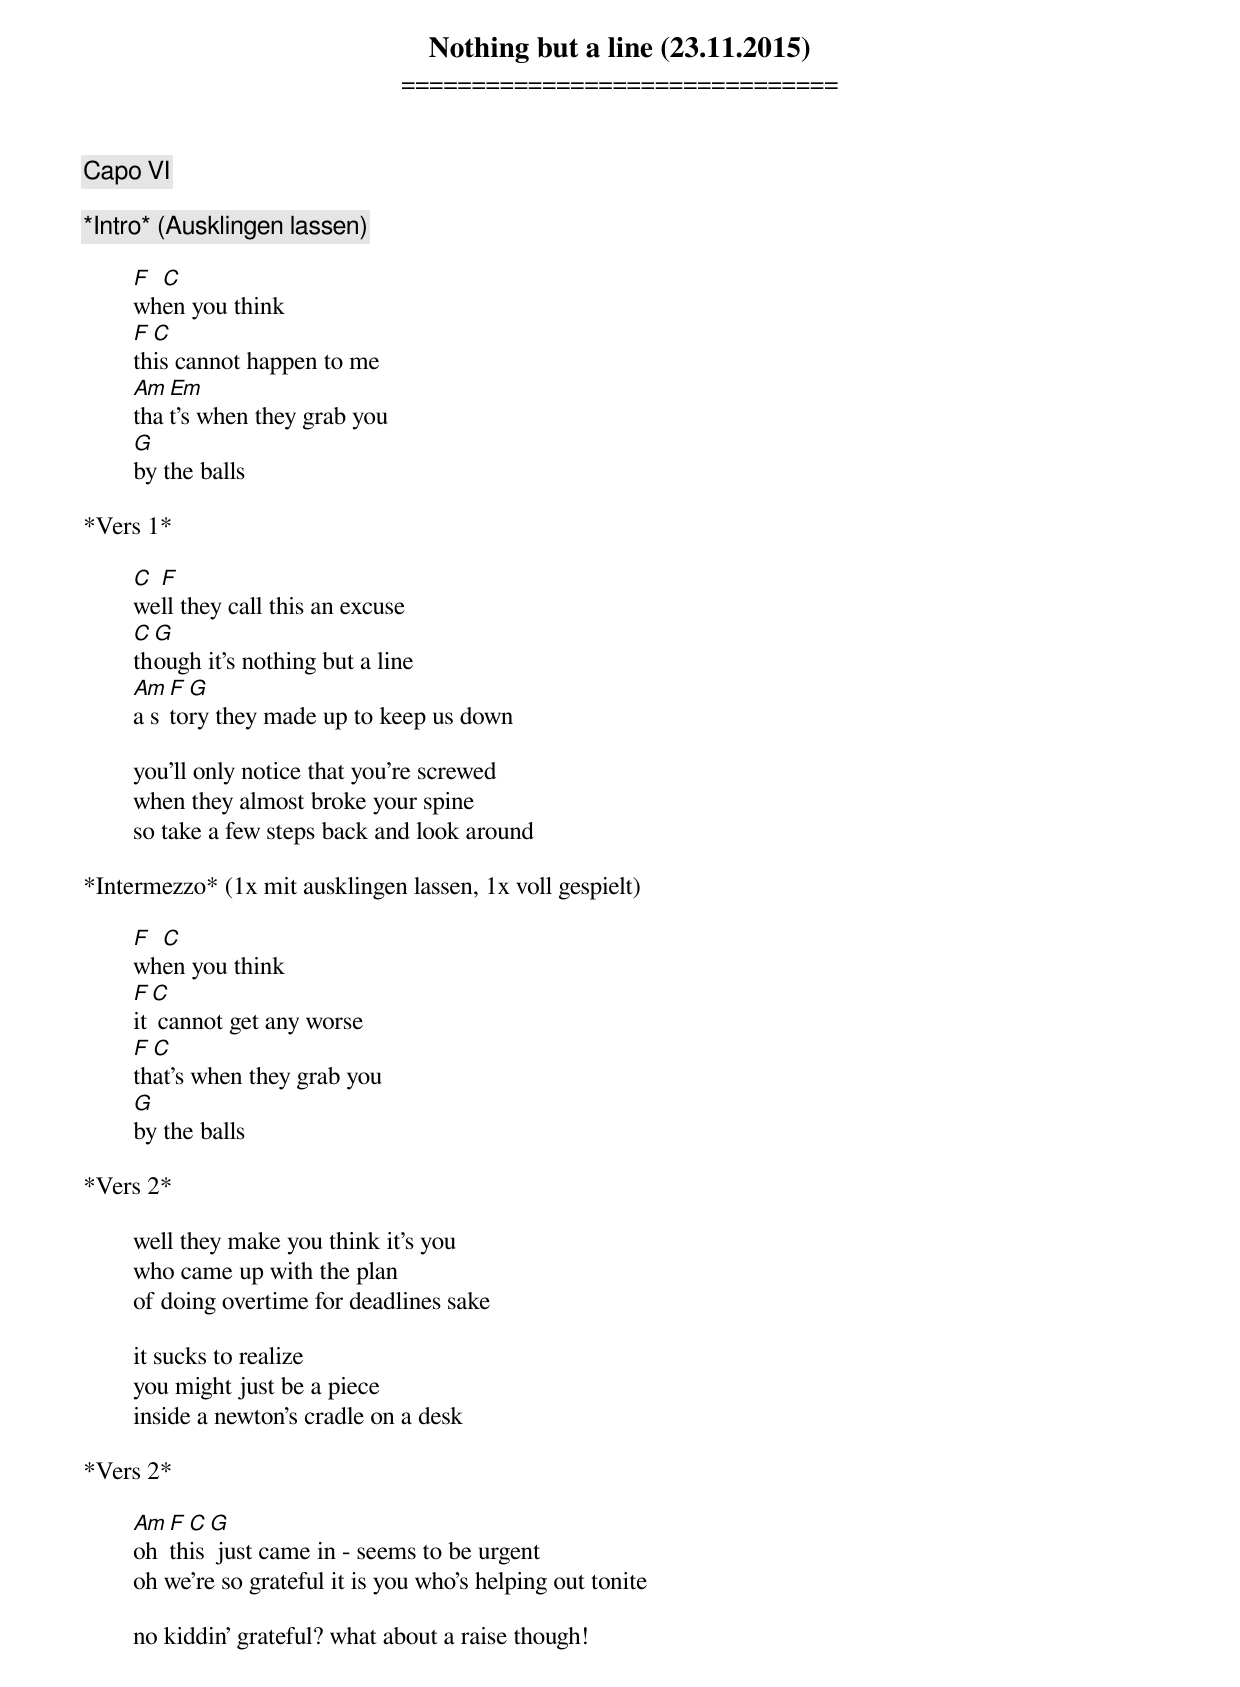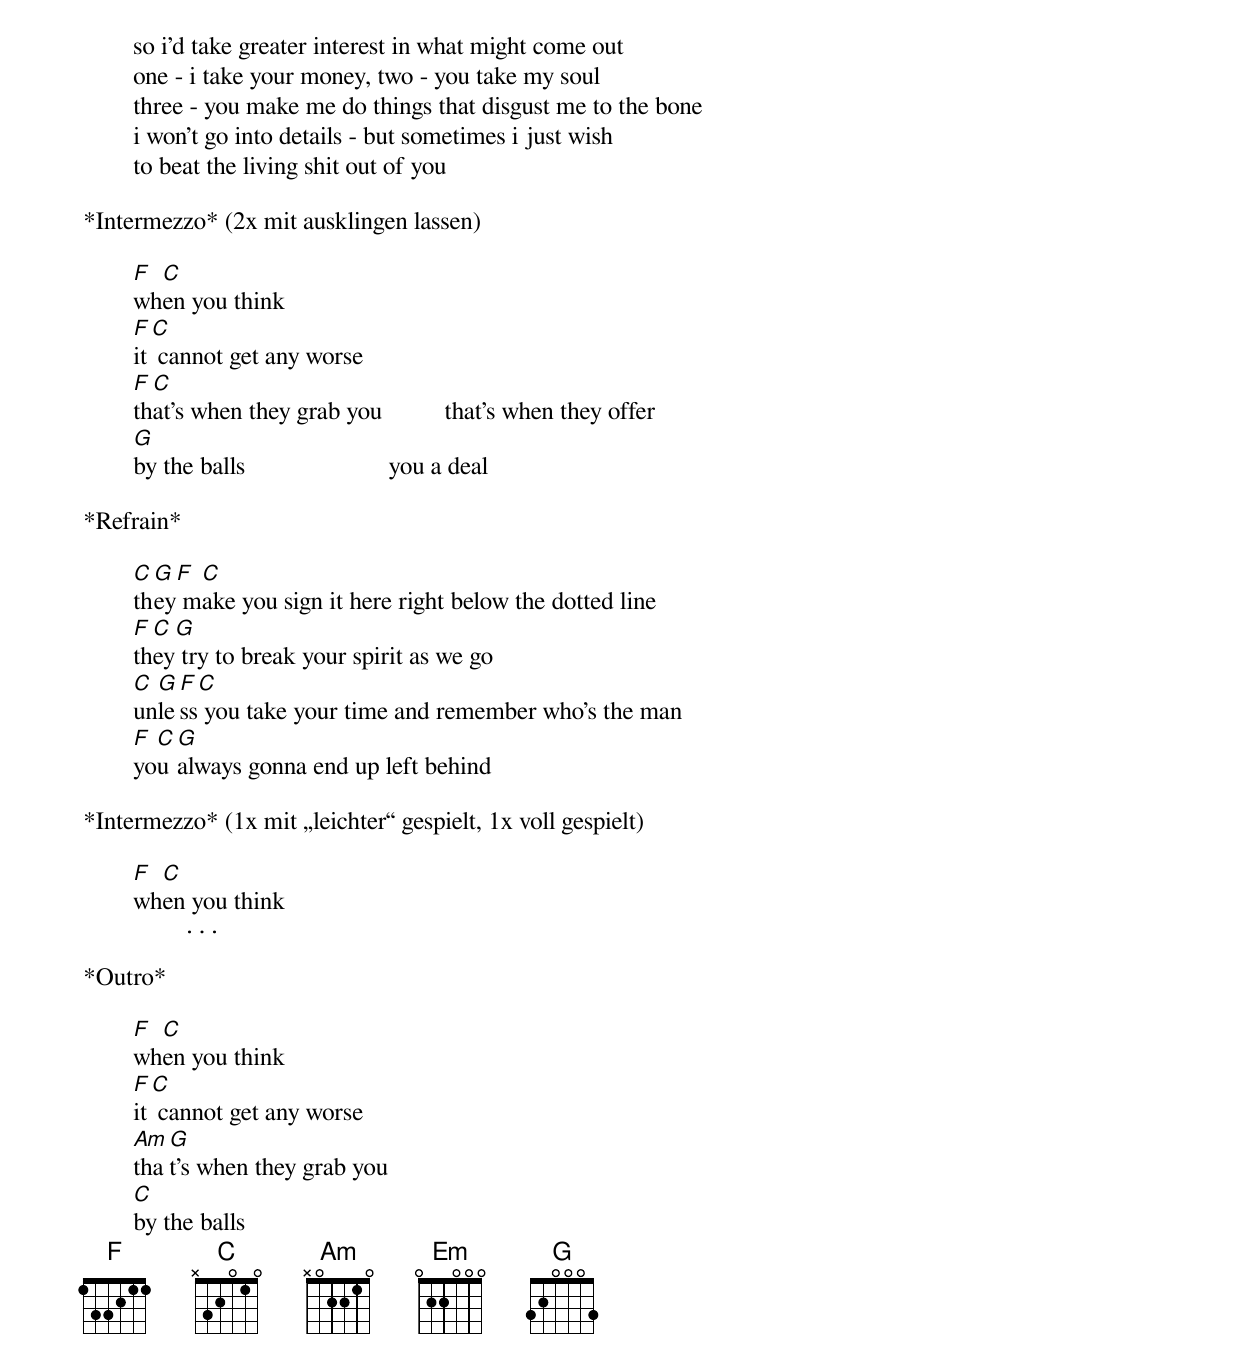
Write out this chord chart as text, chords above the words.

Nothing but a line (23.11.2015)
===============================

Capo VI

*Intro* (Ausklingen lassen)

	F C
	when you think
	F C
	this cannot happen to me
	Am Em
	that's when they grab you
	G
	by the balls

*Vers 1*

	C F
	well they call this an excuse
	C G
	though it's nothing but a line
	Am F G
	a story they made up to keep us down

	you'll only notice that you're screwed
	when they almost broke your spine
	so take a few steps back and look around

*Intermezzo* (1x mit ausklingen lassen, 1x voll gespielt)

	F C
	when you think
	F C
	it cannot get any worse
	F C
	that's when they grab you
	G
	by the balls

*Vers 2*

	well they make you think it's you
	who came up with the plan
	of doing overtime for deadlines sake

	it sucks to realize
	you might just be a piece
	inside a newton's cradle on a desk

*Vers 2*

	Am F C G
	oh this just came in - seems to be urgent
	oh we're so grateful it is you who's helping out tonite

	no kiddin' grateful? what about a raise though!
	so i'd take greater interest in what might come out
	one - i take your money, two - you take my soul
	three - you make me do things that disgust me to the bone
	i won't go into details - but sometimes i just wish
	to beat the living shit out of you

*Intermezzo* (2x mit ausklingen lassen)

	F C
	when you think
	F C
	it cannot get any worse
	F C
	that's when they grab you          that's when they offer
	G
	by the balls                       you a deal

*Refrain*

	C G F C
	they make you sign it here right below the dotted line
	F C G
	they try to break your spirit as we go
	C G F C
	unless you take your time and remember who's the man
	F C G
	you always gonna end up left behind

*Intermezzo* (1x mit „leichter“ gespielt, 1x voll gespielt)

	F C
	when you think
	...

*Outro*

	F C
	when you think
	F C
	it cannot get any worse
	Am G
	that's when they grab you
	C
	by the balls
